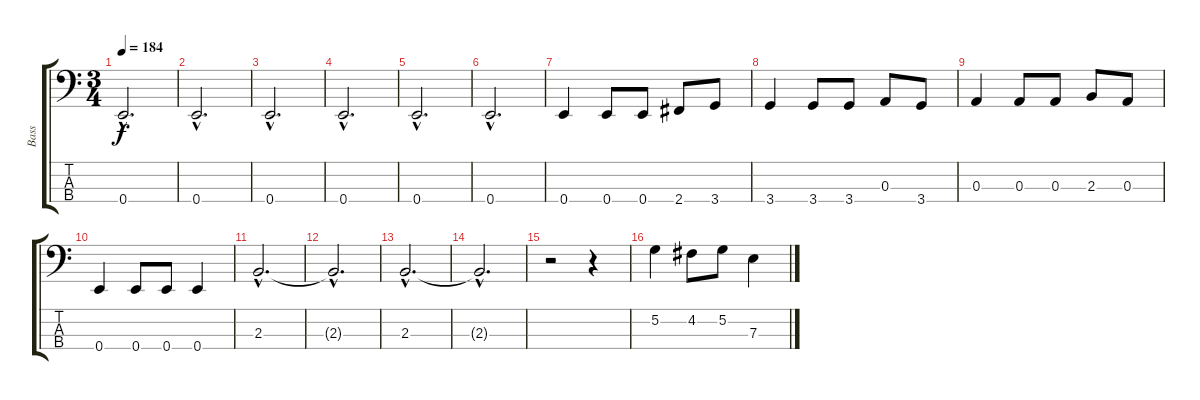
\track ("Bass" "Bass") {instrument electricbasspick}
\staff {score tabs}
\tuning (G2 D2 A1 E1) {hide}
\ts (3 4)
\tempo 184
\clef f4
\ks c
0.4{hac}.2{d dy f} |
0.4{hac}.2{d} |
0.4{hac}.2{d} |
0.4{hac}.2{d} |
0.4{hac}.2{d} |
0.4{hac}.2{d} |
0.4.4 0.4.8 0.4.8 2.4.8 3.4.8 |
3.4.4 3.4.8 3.4.8 0.3.8 3.4.8 |
0.3.4 0.3.8 0.3.8 2.3.8 0.3.8 |
0.4.4 0.4.8 0.4.8 0.4.4 |
2.3{hac}.2{d} |
2.3{hac t}.2{d} |
2.3{hac}.2{d} |
2.3{hac t}.2{d} |
r.2 r.4 |
5.2.4 4.2.8 5.2.8 7.3.4
